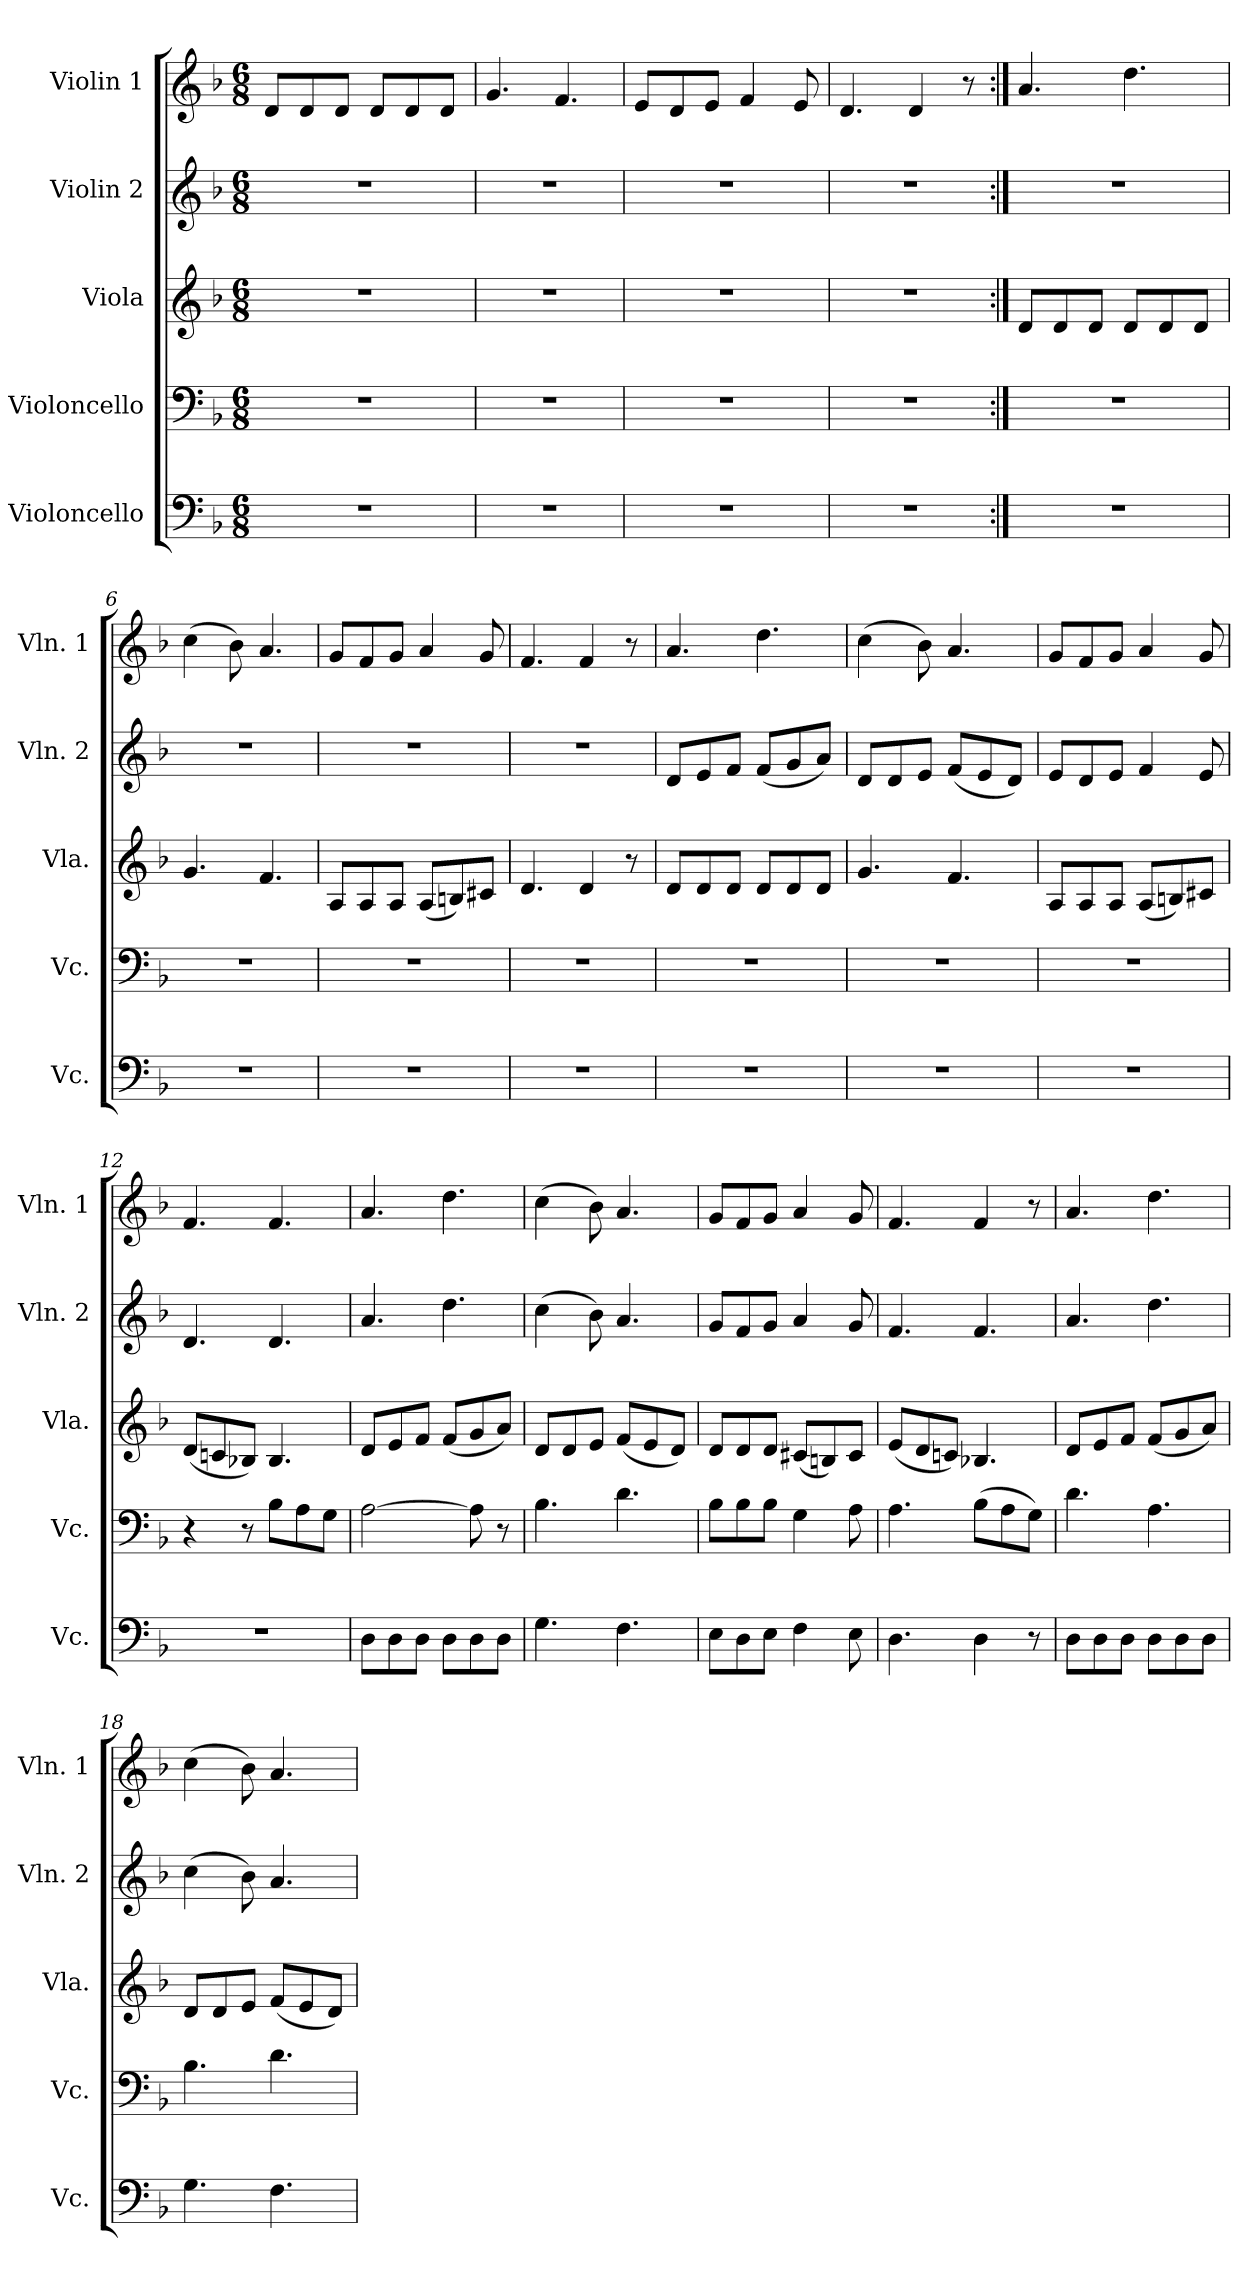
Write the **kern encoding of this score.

**kern	**kern	**kern	**kern	**kern
*part5	*part4	*part3	*part2	*part1
*staff5	*staff4	*staff3	*staff2	*staff1
*I"Violoncello	*I"Violoncello	*I"Viola	*I"Violin 2	*I"Violin 1
*I'Vc.	*I'Vc.	*I'Vla.	*I'Vln. 2	*I'Vln. 1
!!LO:PB:g=z
*clefF4	*clefF4	*clefG2	*clefG2	*clefG2
*k[b-]	*k[b-]	*k[b-]	*k[b-]	*k[b-]
*F:	*F:	*F:	*F:	*F:
*M6/8	*M6/8	*M6/8	*M6/8	*M6/8
=1	=1	=1	=1	=1
!LO:N:vis=1	!LO:N:vis=1	!LO:N:vis=1	!LO:N:vis=1	!
2.r	2.r	2.r	2.r	8di/L
.	.	.	.	8di/
.	.	.	.	8di/J
.	.	.	.	8di/L
.	.	.	.	8di/
.	.	.	.	8di/J
=2	=2	=2	=2	=2
!LO:N:vis=1	!LO:N:vis=1	!LO:N:vis=1	!LO:N:vis=1	!
2.r	2.r	2.r	2.r	4.gi/
.	.	.	.	4.fi/
=3	=3	=3	=3	=3
!LO:N:vis=1	!LO:N:vis=1	!LO:N:vis=1	!LO:N:vis=1	!
2.r	2.r	2.r	2.r	8ei/L
.	.	.	.	8di/
.	.	.	.	8ei/J
.	.	.	.	4fi/
.	.	.	.	8ei/
!!LO:PB:g=z
=4	=4	=4	=4	=4
!LO:N:vis=1	!LO:N:vis=1	!LO:N:vis=1	!LO:N:vis=1	!
2.r	2.r	2.r	2.r	4.di/
.	.	.	.	4di/
.	.	.	.	8r
=5:|!	=5:|!	=5:|!	=5:|!	=5:|!
!LO:N:vis=1	!LO:N:vis=1	!	!LO:N:vis=1	!
2.r	2.r	8di/L	2.r	4.ai/
.	.	8di/	.	.
.	.	8di/J	.	.
.	.	8di/L	.	4.ddi\
.	.	8di/	.	.
.	.	8di/J	.	.
=6	=6	=6	=6	=6
!LO:N:vis=1	!LO:N:vis=1	!	!LO:N:vis=1	!
2.r	2.r	4.gi/	2.r	(4cci\
.	.	.	.	8b-i\)
.	.	4.fi/	.	4.ai/
!!LO:LB:g=z
=7	=7	=7	=7	=7
!LO:N:vis=1	!LO:N:vis=1	!	!LO:N:vis=1	!
2.r	2.r	8Ai/L	2.r	8gi/L
.	.	8Ai/	.	8fi/
.	.	8Ai/J	.	8gi/J
.	.	(8Ai/L	.	4ai/
.	.	8Bni/)	.	.
.	.	8c#Xi/J	.	8gi/
=8	=8	=8	=8	=8
!LO:N:vis=1	!LO:N:vis=1	!	!LO:N:vis=1	!
2.r	2.r	4.di/	2.r	4.fi/
.	.	4di/	.	4fi/
.	.	8r	.	8r
=9	=9	=9	=9	=9
!LO:N:vis=1	!LO:N:vis=1	!	!	!
2.r	2.r	8di/L	8di/L	4.ai/
.	.	8di/	8ei/	.
.	.	8di/J	8fi/J	.
.	.	8di/L	(8fi/L	4.ddi\
.	.	8di/	8gi/	.
.	.	8di/J	8ai/J)	.
!!LO:PB:g=z
=10	=10	=10	=10	=10
!LO:N:vis=1	!LO:N:vis=1	!	!	!
2.r	2.r	4.gi/	8di/L	(4cci\
.	.	.	8di/	.
.	.	.	8ei/J	8b-i\)
.	.	4.fi/	(8fi/L	4.ai/
.	.	.	8ei/	.
.	.	.	8di/J)	.
=11	=11	=11	=11	=11
!LO:N:vis=1	!LO:N:vis=1	!	!	!
2.r	2.r	8Ai/L	8ei/L	8gi/L
.	.	8Ai/	8di/	8fi/
.	.	8Ai/J	8ei/J	8gi/J
.	.	(8Ai/L	4fi/	4ai/
.	.	8Bni/)	.	.
.	.	8c#Xi/J	8ei/	8gi/
=12	=12	=12	=12	=12
!LO:N:vis=1	!	!	!	!
2.r	4r	(8di/L	4.di/	4.fi/
.	.	8cni/	.	.
.	8r	8B-Xi/J)	.	.
.	8B-i\L	4.B-i/	4.di/	4.fi/
.	8Ai\	.	.	.
.	8Gi\J	.	.	.
!!LO:LB:g=z
=13	=13	=13	=13	=13
8Di\L	[2Ai\	8di/L	4.ai/	4.ai/
8Di\	.	8ei/	.	.
8Di\J	.	8fi/J	.	.
8Di\L	.	(8fi/L	4.ddi\	4.ddi\
8Di\	8Ai\]	8gi/	.	.
8Di\J	8r	8ai/J)	.	.
=14	=14	=14	=14	=14
4.Gi\	4.B-i\	8di/L	(4cci\	(4cci\
.	.	8di/	.	.
.	.	8ei/J	8b-i\)	8b-i\)
4.Fi\	4.di\	(8fi/L	4.ai/	4.ai/
.	.	8ei/	.	.
.	.	8di/J)	.	.
=15	=15	=15	=15	=15
8Ei\L	8B-i\L	8di/L	8gi/L	8gi/L
8Di\	8B-i\	8di/	8fi/	8fi/
8Ei\J	8B-i\J	8di/J	8gi/J	8gi/J
4Fi\	4Gi\	(8c#Xi/L	4ai/	4ai/
.	.	8Bni/)	.	.
8Ei\	8Ai\	8c#i/J	8gi/	8gi/
!!LO:PB:g=z
=16	=16	=16	=16	=16
4.Di\	4.Ai\	(8ei/L	4.fi/	4.fi/
.	.	8di/	.	.
.	.	8cni/J)	.	.
4Di\	(8B-i\L	4.B-Xi/	4.fi/	4fi/
.	8Ai\	.	.	.
8r	8Gi\J)	.	.	8r
=17	=17	=17	=17	=17
8Di\L	4.di\	8di/L	4.ai/	4.ai/
8Di\	.	8ei/	.	.
8Di\J	.	8fi/J	.	.
8Di\L	4.Ai\	(8fi/L	4.ddi\	4.ddi\
8Di\	.	8gi/	.	.
8Di\J	.	8ai/J)	.	.
=18	=18	=18	=18	=18
4.Gi\	4.B-i\	8di/L	(4cci\	(4cci\
.	.	8di/	.	.
.	.	8ei/J	8b-i\)	8b-i\)
4.Fi\	4.di\	(8fi/L	4.ai/	4.ai/
.	.	8ei/	.	.
.	.	8di/J)	.	.
=	=	=	=	=
*-	*-	*-	*-	*-
